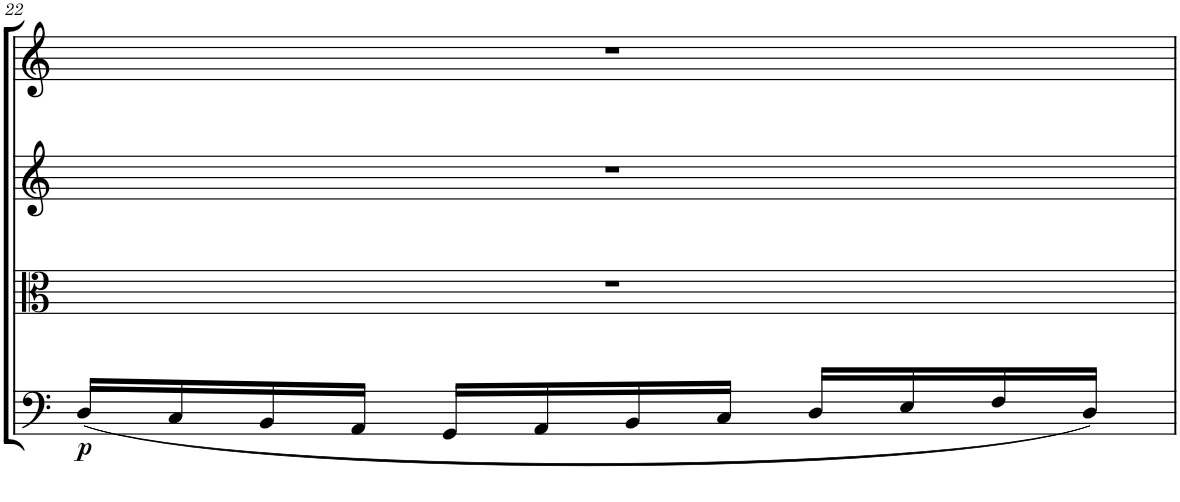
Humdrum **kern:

**kern	**dynam	**kern	**kern	**kern
*part4	*part4	*part3	*part2	*part1
*staff4	*staff4	*staff3	*staff2	*staff1
*I"Cello	*	*I"Viola	*I"2nd Violin	*I"1st Violin
*	*	*I'Vla	*I'Vln	*I'Vln
!!LO:PB:g=z
*clefF4	*	*clefC3	*clefG2	*clefG2
*k[]	*	*k[]	*k[]	*k[]
*M3/4	*	*M3/4	*M3/4	*M3/4
=22	=22	=22	=22	=22
!	!LO:DY:b	!	!	!
(16D/LL	p	2.r	2.r	2.r
16C/	.	.	.	.
16BB/	.	.	.	.
16AA/JJ	.	.	.	.
16GG/LL	.	.	.	.
16AA/	.	.	.	.
16BB/	.	.	.	.
16C/JJ	.	.	.	.
16D/LL	.	.	.	.
16E/	.	.	.	.
16F/	.	.	.	.
16D/JJ)	.	.	.	.
=	=	=	=	=
*-	*-	*-	*-	*-
